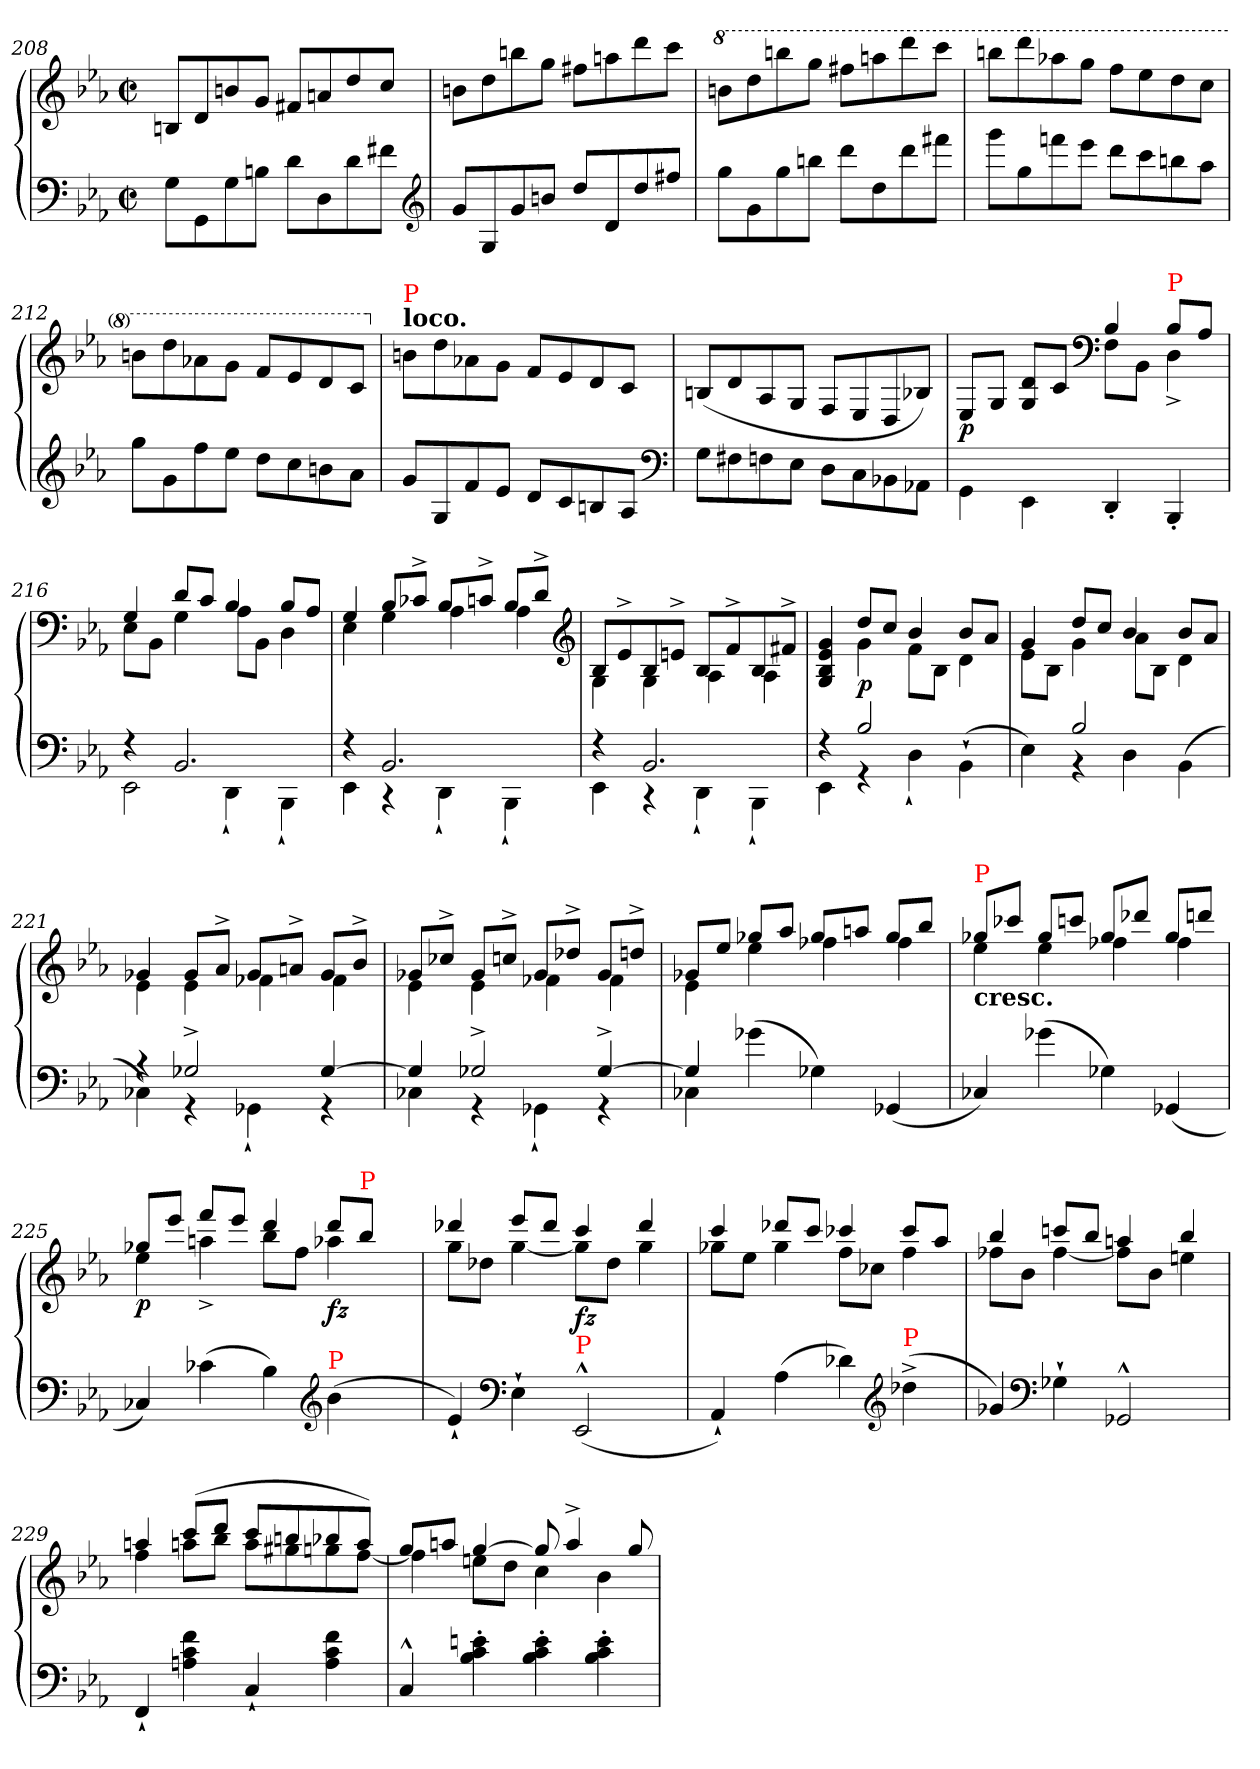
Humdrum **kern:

**kern	**kern	**dynam
*part1	*part1	*part1
*staff2	*staff1	*staff1/2
*clefF4	*clefG2	*
*k[b-e-a-]	*k[b-e-a-]	*
*c:	*c:	*
*M2/2	*M2/2	*
*met(c|)	*met(c|)	*
=208	=208	=208
8GL	8BnL	.
8GG	8d	.
8G	8bn	.
8BnJ	8gJ	.
8dL	8f#XL	.
8D	8an	.
8d	8dd	.
8f#XJ	8ccJ	.
*clefG2	*	*
=209	=209	=209
8gL	8bnL	.
8G	8dd	.
8g	8bbn	.
8bnJ	8ggJ	.
8dd/L	8ff#XL	.
8d/	8aan	.
8dd/	8ddd	.
8ff#X/J	8cccJ	.
=210	=210	=210
*	*8va	*
8ggL	8bbnL	.
8g	8ddd	.
8gg	8bbbn	.
8bbnJ	8gggJ	.
8dddL	8fff#XL	.
8dd	8aaan	.
8ddd	8dddd	.
8fff#XJ	8ccccJ	.
=211	=211	=211
8gggL	8bbbnL	.
8gg	8dddd	.
8fffn	8aaa-X	.
8eee-J	8gggJ	.
8dddL	8fffL	.
8ccc	8eee-	.
8bbn	8ddd	.
8aa-J	8cccJ	.
=212	=212	=212
8ggL	8bbnL	.
8g	8ddd	.
8ff	8aa-X	.
8ee-J	8ggJ	.
8ddL	8ffL	.
8cc	8ee-	.
8bn	8dd	.
8a-J	8ccJ	.
=213	=213	=213
*	*X8va	*
!	!LO:TX:a:B:t=loco.	!
!	!LO:TX:a:color=red:t=P	!
8gL	8bnL	.
8G	8dd	.
8f	8a-X	.
8e-J	8gJ	.
8dL	8fL	.
8c	8e-	.
8Bn	8d	.
8A-J	8cJ	.
*clefF4	*	*
=214	=214	=214
8G\L	(>8Bn/L	.
8F#X\	8d/	.
8Fn\	8A-/	.
8E-\J	8G/J	.
8D\L	8F/L	.
8C\	8E-/	.
8BB-X\	8D/	.
8AA-X\J	8B-X/J)	.
=215	=215	=215
*	*^	*
!	!	!	!LO:DY:b
4GG\	8E-/L	2ryy	p
.	8G/J	.	.
4EE-\	8d/ 8G/L	.	.
.	8c/J	.	.
*	*clefF4	*	*
4DD'	4B-	8FL	.
.	.	8BB-J	.
!	!LO:TX:a:color=red:t=P	!	!
4BBB-'	8B-L	4D^	.
.	8A-J	.	.
=216	=216	=216	=216
*^	*	*	*
4r	2EE-	4G	8E-L	.
.	.	.	8BB-J	.
2.BB-	.	8dL	4G	.
.	.	8cJ	.	.
.	4DD`>	4B-	8A-L	.
.	.	.	8BB-J	.
.	4BBB-`>	8B-L	4D	.
.	.	8A-J	.	.
=217	=217	=217	=217	=217
4rF	4EE-	4G	4E-	.
2.BB-	4rCC	8B-L	4G	.
.	.	8c-X^J	.	.
.	4DD`>	8B-L	4A-	.
.	.	8cn^J	.	.
.	4BBB-`>	8B-L	4A-	.
.	.	8d^J	.	.
*	*	*clefG2	*	*
=218	=218	=218	=218	=218
4r	4EE-	8B-L	4G	.
.	.	8e-^	.	.
2.BB-	4rCC	8B-	4G	.
.	.	8en^J	.	.
.	4DD`>	8B-L	4A-	.
.	.	8f^	.	.
.	4BBB-`>	8B-	4A-	.
.	.	8f#X^J	.	.
=219	=219	=219	=219	=219
4r	4EE-	4g 4e- 4B- 4G	4ryy	.
!	!	!	!	!LO:DY:b
2B-	4rGG	8ddL	4g	p
.	.	8ccJ	.	.
.	4D`>	4b-	8fL	.
.	.	.	8B-J	.
4ryy	(4BB-`>\	8b-L	4d	.
.	.	8a-J	.	.
=220	=220	=220	=220	=220
4ryy	4E-)	4g	8e-L	.
.	.	.	8B-J	.
2B-	4r	8ddL	4g	.
.	.	8ccJ	.	.
.	4D	4b-	8a-L	.
.	.	.	8B-J	.
4ryy	(4BB-\	8b-L	4d	.
.	.	8a-J	.	.
=221	=221	=221	=221	=221
4rA	4C-X)	4g-X	4e-	.
2G-X^	4rGG	8g-L	4e-	.
.	.	8a-^J	.	.
.	4GG-X`>	8g-L	4f-X	.
.	.	8an^J	.	.
[4G-	4rGG	8g-L	4f-	.
.	.	8b-^J	.	.
=222	=222	=222	=222	=222
4G-]	4C-X	8g-XL	4e-	.
.	.	8cc-X^J	.	.
2G-X^	4rGG	8g-L	4e-	.
.	.	8ccn^J	.	.
.	4GG-X`>	8g-L	4f-X	.
.	.	8dd-X^J	.	.
[4G-^	4rGG	8g-L	4f-	.
.	.	8ddn^J	.	.
=223	=223	=223	=223	=223
4G-]	4C-X	8g-XL	4e-	.
.	.	8ee-J	.	.
2ryy	(4g-X	8gg-XL	4ee-	.
.	.	8aa-J	.	.
.	4G-X)	8gg-L	4ff-X	.
.	.	8aanJ	.	.
(4GG-X	4ryy	8gg-L	4ff-	.
.	.	8bb-J	.	.
*v	*v	*	*	*
=224	=224	=224	=224
!	!LO:TX:a:color=red:t=P	!	!
!	!LO:TX:b:B:t=cresc.	!	!
4C-X)	8gg-XL	4ee-	.
.	8ccc-XJ	.	.
(4g-X	8gg-L	4ee-	.
.	8cccnJ	.	.
4G-X)	8gg-L	4ff-X	.
.	8ddd-XJ	.	.
(4GG-X	8gg-L	4ff-	.
.	8dddnJ	.	.
=225	=225	=225	=225
!	!	!	!LO:DY:b
4C-X)	8gg-XL	4ee-	p
.	8eee-J	.	.
(4c-X	8fffL	4aan^	.
.	8eee-J	.	.
4B-)	4ddd	8bb-L	.
.	.	8ffJ	.
*clefG2	*	*	*
!LO:TX:a:color=red:t=P	!	!	!
!	!	!	!LO:DY:b
(4b-	8dddL	4aa-X	fz
!	!LO:TX:a:color=red:t=P	!	!
.	8bb-J	.	.
8ryy	8ryy	8ryy	.
=226	=226	=226	=226
4e-`)	4ddd-X	8ggL	.
.	.	8dd-XJ	.
*clefF4	*	*	*
4E-`	8eee-L	[4gg	.
.	8ddd-J	.	.
!LO:TX:a:color=red:t=P	!	!	!
!	!	!	!LO:DY:b
(2EE-^^	4ccc	8ggL]	fz
.	.	8dd-J	.
.	4ddd-	4gg	.
=227	=227	=227	=227
4AA-`)	4ccc	8gg-XL	.
.	.	8ee-J	.
(4A-	8ddd-XL	4gg-	.
.	8cccJ	.	.
4d-X)	4ccc-X	8ffL	.
.	.	8cc-XJ	.
*clefG2	*	*	*
!LO:TX:a:color=red:t=P	!	!	!
(>4dd-X^	8ccc-L	4ff	.
.	8aa-J	.	.
=228	=228	=228	=228
4g-X)	4bb-	8ff-XL	.
.	.	8b-J	.
*clefF4	*	*	*
4G-X`	8cccnL	[4ff-	.
.	8bb-J	.	.
2GG-X^^	4aan	8ff-L]	.
.	.	8b-J	.
.	4bb-	4een	.
=229	=229	=229	=229
4FF`	4aan	4ff	.
4f 4c 4An	(8cccL	8aanL	.
.	8dddJ	8bb-J	.
4C`	8cccL	8aaL	.
.	8bbn	8gg#X	.
4f 4c 4A	8bb-X	8ggn	.
.	8aaJ)	[8ffJ	.
=230	=230	=230	=230
4C^^<	8ggL	4ff]	.
.	8aanJ	.	.
4en' 4c' 4B-'	[4gg	8eenL	.
.	.	8ddJ	.
4e' 4c' 4B-'	8gg]	4cc	.
.	4aa^	.	.
4e' 4c' 4B-'	.	4b-	.
.	8gg	.	.
*	*v	*v	*
=	=	=
*-	*-	*-
